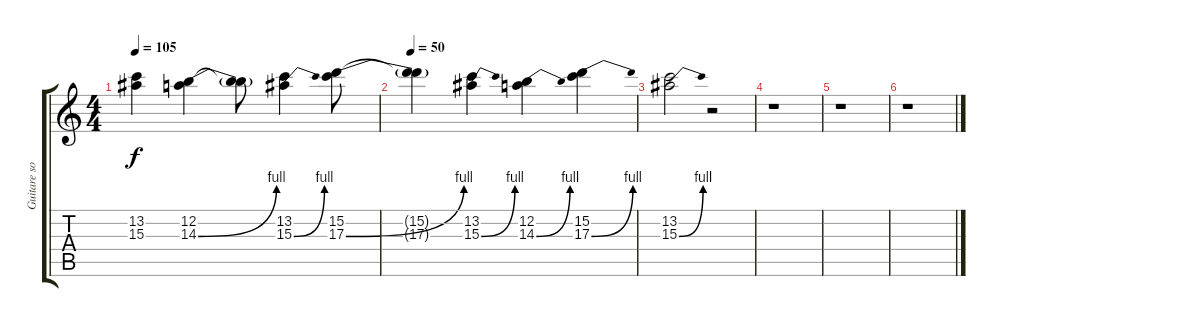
\track ("Guitare solo" "Guitare so") {instrument overdrivenguitar}
\staff {score tabs}
\tuning (E4 B3 G3 D3 A2 E2) {hide}
\ts (4 4)
\tempo 105
\clef g2
\ks c
(13.2{t} 15.3{t}).4{dy f} (12.2 14.3{be (bend 0 0 60 4)}).4 (12.2{t} 14.3{t}).8 (13.2 15.3{be (bend 0 0 60 4)}).4 (15.2 17.3{be (bend 0 0 60 4)}).8 |
\tempo 50
(15.2{t} 17.3{t}).4 (13.2 15.3{be (bend 0 0 60 4)}).4 (12.2 14.3{be (bend 0 0 60 4)}).4 (15.2 17.3{be (bend 0 0 60 4)}).4 |
(13.2 15.3{be (bend 0 0 60 4)}).2 r.2 |
r.1 |
r.1 |
r.1
